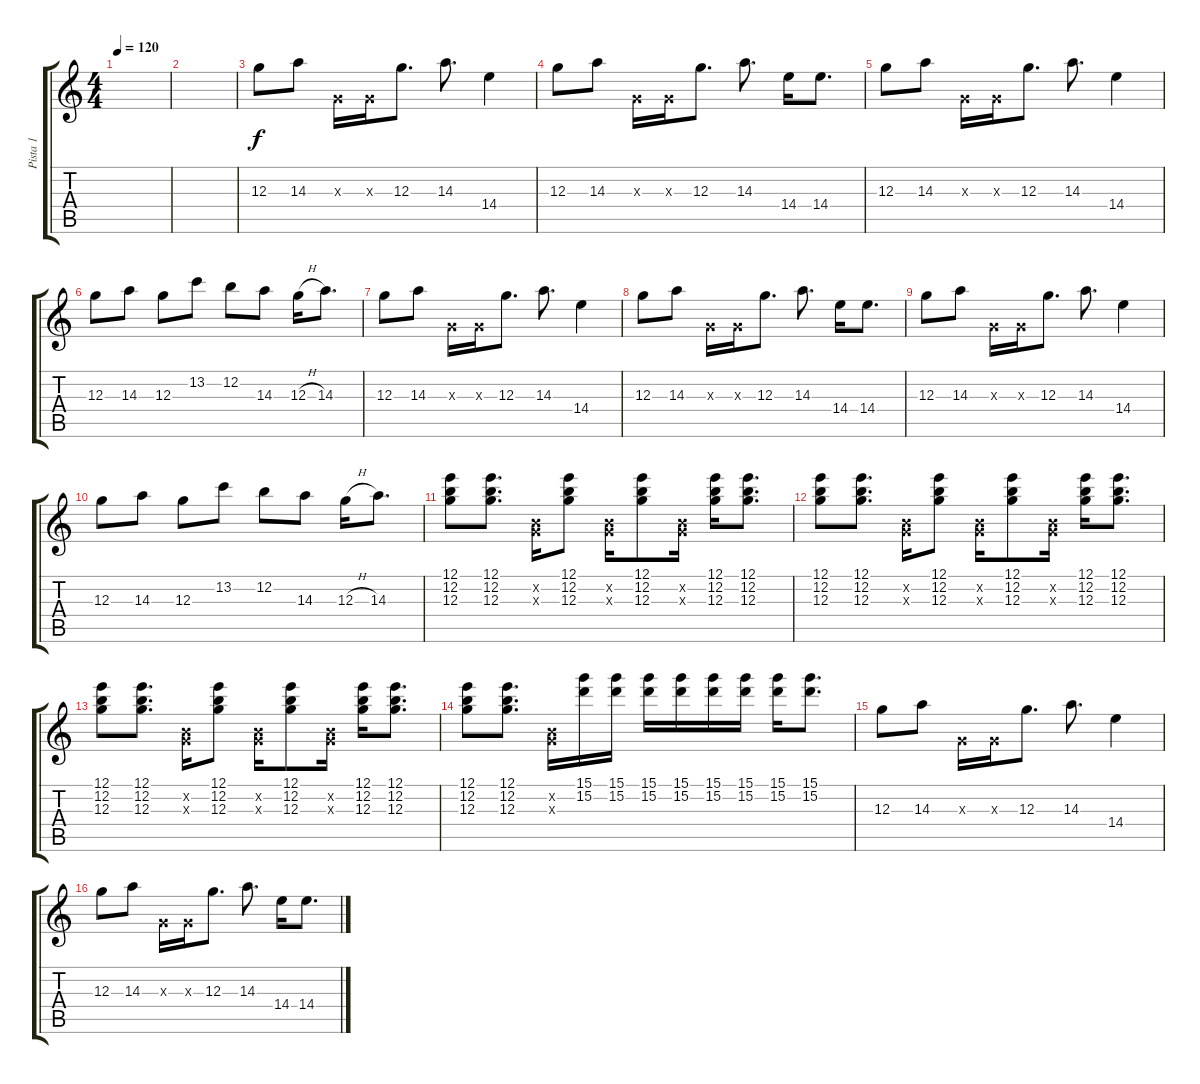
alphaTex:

\track ("Pista 1" "Pista 1") {instrument electricguitarclean}
\staff {score tabs}
\tuning (E4 B3 G3 D3 A2 E2) {hide}
\ts (4 4)
\tempo 120
\clef g2
\ks c
|
|
12.3.8 14.3.8 0.3{x}.16 0.3{x}.16 12.3.8{d} 14.3.8{d} 14.4.4 |
12.3.8 14.3.8 0.3{x}.16 0.3{x}.16 12.3.8{d} 14.3.8{d} 14.4.16 14.4.8{d} |
12.3.8 14.3.8 0.3{x}.16 0.3{x}.16 12.3.8{d} 14.3.8{d} 14.4.4 |
12.3.8 14.3.8 12.3.8 13.2.8 12.2.8 14.3.8 12.3{h}.16 14.3.8{d} |
12.3.8 14.3.8 0.3{x}.16 0.3{x}.16 12.3.8{d} 14.3.8{d} 14.4.4 |
12.3.8 14.3.8 0.3{x}.16 0.3{x}.16 12.3.8{d} 14.3.8{d} 14.4.16 14.4.8{d} |
12.3.8 14.3.8 0.3{x}.16 0.3{x}.16 12.3.8{d} 14.3.8{d} 14.4.4 |
12.3.8 14.3.8 12.3.8 13.2.8 12.2.8 14.3.8 12.3{h}.16 14.3.8{d} |
(12.1 12.2 12.3).8 (12.1 12.2 12.3).8{d} (0.2{x} 0.3{x}).16 (12.1 12.2 12.3).8 (0.2{x} 0.3{x}).16 (12.1 12.2 12.3).8 (0.2{x} 0.3{x}).16 (12.1 12.2 12.3).16 (12.1 12.2 12.3).8{d} |
(12.1 12.2 12.3).8 (12.1 12.2 12.3).8{d} (0.2{x} 0.3{x}).16 (12.1 12.2 12.3).8 (0.2{x} 0.3{x}).16 (12.1 12.2 12.3).8 (0.2{x} 0.3{x}).16 (12.1 12.2 12.3).16 (12.1 12.2 12.3).8{d} |
(12.1 12.2 12.3).8 (12.1 12.2 12.3).8{d} (0.2{x} 0.3{x}).16 (12.1 12.2 12.3).8 (0.2{x} 0.3{x}).16 (12.1 12.2 12.3).8 (0.2{x} 0.3{x}).16 (12.1 12.2 12.3).16 (12.1 12.2 12.3).8{d} |
(12.1 12.2 12.3).8 (12.1 12.2 12.3).8{d} (0.2{x} 0.3{x}).16 (15.1 15.2).16 (15.1 15.2).16 (15.1 15.2).16 (15.1 15.2).16 (15.1 15.2).16 (15.1 15.2).16 (15.1 15.2).16 (15.1 15.2).8{d} |
12.3.8 14.3.8 0.3{x}.16 0.3{x}.16 12.3.8{d} 14.3.8{d} 14.4.4 |
12.3.8 14.3.8 0.3{x}.16 0.3{x}.16 12.3.8{d} 14.3.8{d} 14.4.16 14.4.8{d}
